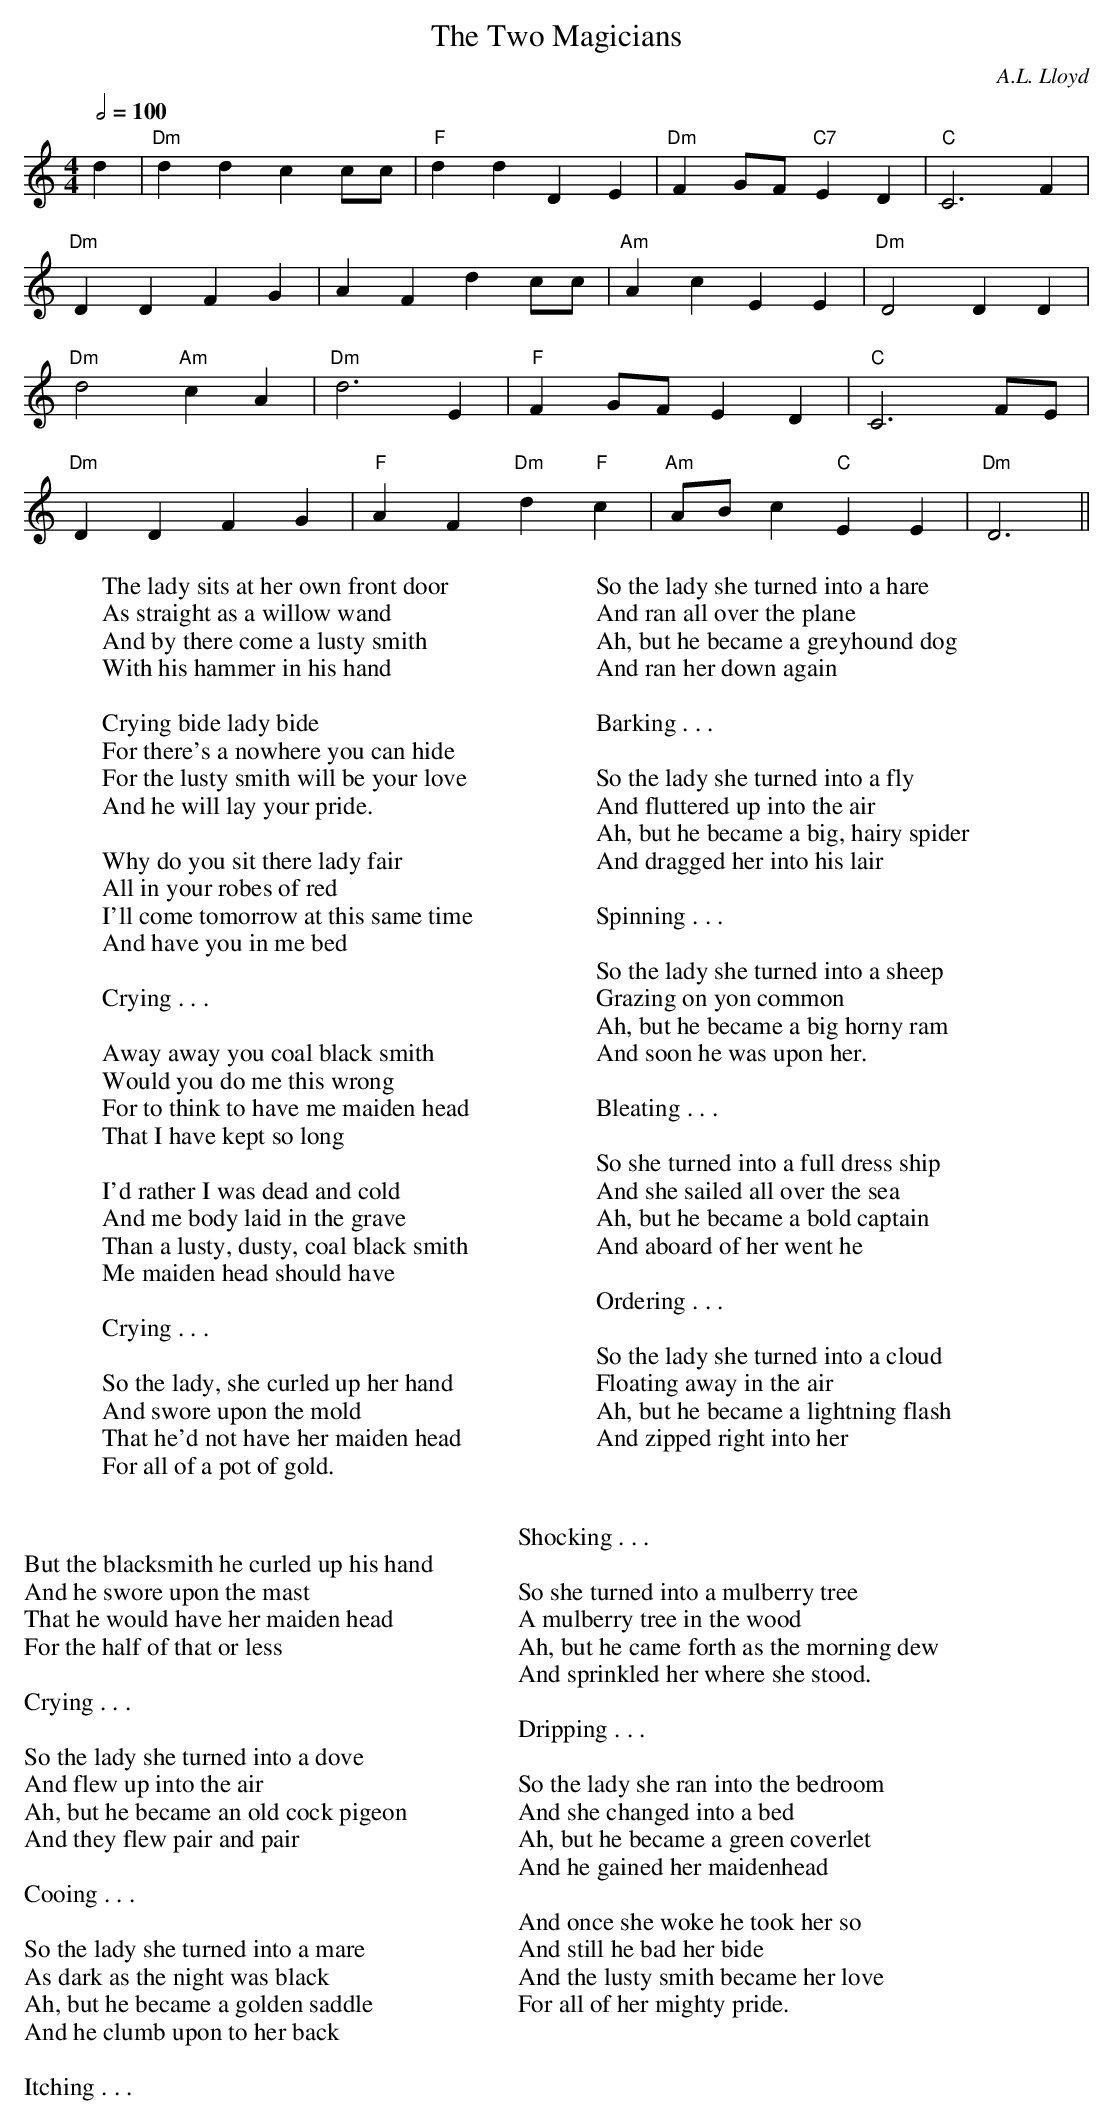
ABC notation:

X:1
T:Two Magicians, The
C:A.L. Lloyd
M:4/4
L:1/8
Q:2/4=100
W:The lady sits at her own front door
W:As straight as a willow wand
W:And by there come a lusty smith
W:With his hammer in his hand
W:
W:  Crying bide lady bide
W:  For there's a nowhere you can hide
W:  For the lusty smith will be your love
W:  And he will lay your pride.
W:
W:Why do you sit there lady fair
W:All in your robes of red
W:I'll come tomorrow at this same time
W:And have you in me bed
W:
W:  Crying . . .
W:
W:Away away you coal black smith
W:Would you do me this wrong
W:For to think to have me maiden head
W:That I have kept so long
W:
W:I'd rather I was dead and cold
W:And me body laid in the grave
W:Than a lusty, dusty, coal black smith
W:Me maiden head should have
W:
W:  Crying . . .
W:
W:So the lady, she curled up her hand
W:And swore upon the mold
W:That he'd not have her maiden head
W:For all of a pot of gold.
W:
W:But the blacksmith he curled up his hand
W:And he swore upon the mast
W:That he would have her maiden head
W:For the half of that or less
W:
W:  Crying . . .
W:
W:So the lady she turned into a dove
W:And flew up into the air
W:Ah, but he became an old cock pigeon
W:And they flew pair and pair
W:
W:  Cooing . . .
W:
W:So the lady she turned into a mare
W:As dark as the night was black
W:Ah, but he became a golden saddle
W:And he clumb upon to her back
W:
W:  Itching . . .
W:
W:So the lady she turned into a hare
W:And ran all over the plane
W:Ah, but he became a greyhound dog
W:And ran her down again
W:
W:  Barking . . .
W:
W:So the lady she turned into a fly
W:And fluttered up into the air
W:Ah, but he became a big, hairy spider
W:And dragged her into his lair
W:
W:  Spinning . . .
W:
W:So the lady she turned into a sheep
W:Grazing on yon common
W:Ah, but he became a big horny ram
W:And soon he was upon her.
W:
W:  Bleating . . .
W:
W:So she turned into a full dress ship
W:And she sailed all over the sea
W:Ah, but he became a bold captain
W:And aboard of her went he
W:
W:  Ordering . . .
W:
W:So the lady she turned into a cloud
W:Floating away in the air
W:Ah, but he became a lightning flash
W:And zipped right into her
W:
W:  Shocking . . .
W:
W:So she turned into a mulberry tree
W:A mulberry tree in the wood
W:Ah, but he came forth as the morning dew
W:And sprinkled her where she stood.
W:
W:  Dripping . . .
W:
W:So the lady she ran into the bedroom
W:And she changed into a bed
W:Ah, but he became a green coverlet
W:And he gained her maidenhead
W:
W:And once she woke he took her so
W:And still he bad her bide
W:And the lusty smith became her love
W:For all of her mighty pride.
K:C
d2|"Dm"d2d2 c2cc|"F"d2d2 D2E2|"Dm"F2GF "C7"E2D2|"C"C6F2|
"Dm"D2D2 F2G2|A2F2 d2cc|"Am"A2c2 E2E2|"Dm"D4 D2D2|
"Dm"d4 "Am"c2A2|"Dm"d6E2|"F"F2G-F E2D2|"C"C6FE|
"Dm"D2D2 F2G2|"F"A2F2 "Dm"d2"F"c2|"Am"A-Bc2 "C"E2E2|"Dm"D6||
